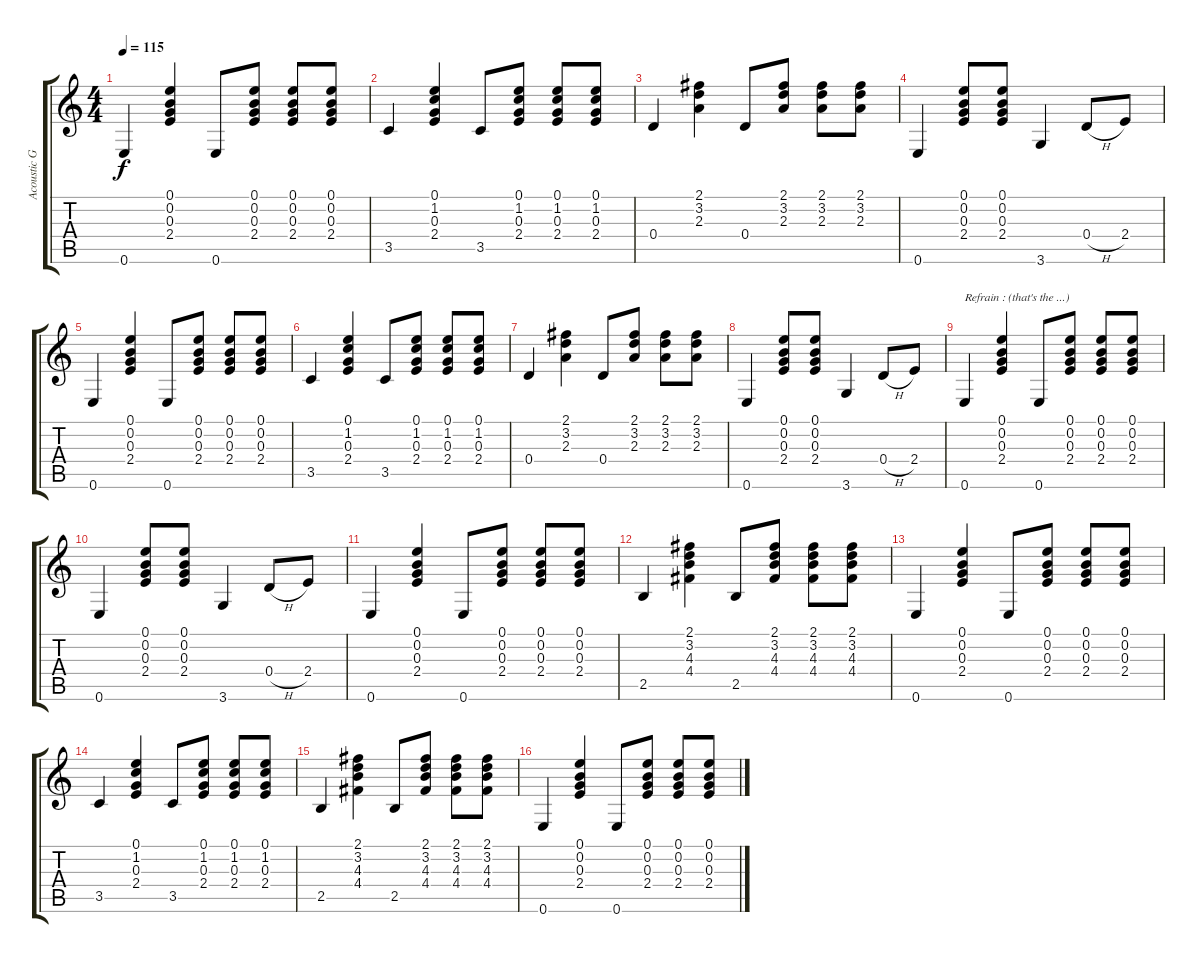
\track ("Acoustic Guitar" "Acoustic G") {instrument acousticguitarsteel}
\staff {score tabs}
\tuning (E4 B3 G3 D3 A2 E2) {hide}
\ts (4 4)
\tempo 115
\clef g2
\ks c
0.6.4{dy f} (0.1 0.2 0.3 2.4).4 0.6.8 (0.1 0.2 0.3 2.4).8 (0.1 0.2 0.3 2.4).8 (0.1 0.2 0.3 2.4).8 |
3.5.4 (0.1 1.2 0.3 2.4).4 3.5.8 (0.1 1.2 0.3 2.4).8 (0.1 1.2 0.3 2.4).8 (0.1 1.2 0.3 2.4).8 |
0.4.4 (2.1 3.2 2.3).4 0.4.8 (2.1 3.2 2.3).8 (2.1 3.2 2.3).8 (2.1 3.2 2.3).8 |
0.6.4 (0.1 0.2 0.3 2.4).8 (0.1 0.2 0.3 2.4).8 3.6.4 0.4{h}.8 2.4.8 |
0.6.4 (0.1 0.2 0.3 2.4).4 0.6.8 (0.1 0.2 0.3 2.4).8 (0.1 0.2 0.3 2.4).8 (0.1 0.2 0.3 2.4).8 |
3.5.4 (0.1 1.2 0.3 2.4).4 3.5.8 (0.1 1.2 0.3 2.4).8 (0.1 1.2 0.3 2.4).8 (0.1 1.2 0.3 2.4).8 |
0.4.4 (2.1 3.2 2.3).4 0.4.8 (2.1 3.2 2.3).8 (2.1 3.2 2.3).8 (2.1 3.2 2.3).8 |
0.6.4 (0.1 0.2 0.3 2.4).8 (0.1 0.2 0.3 2.4).8 3.6.4 0.4{h}.8 2.4.8 |
0.6.4{txt "Refrain : (that's the ...)"} (0.1 0.2 0.3 2.4).4 0.6.8 (0.1 0.2 0.3 2.4).8 (0.1 0.2 0.3 2.4).8 (0.1 0.2 0.3 2.4).8 |
0.6.4 (0.1 0.2 0.3 2.4).8 (0.1 0.2 0.3 2.4).8 3.6.4 0.4{h}.8 2.4.8 |
0.6.4 (0.1 0.2 0.3 2.4).4 0.6.8 (0.1 0.2 0.3 2.4).8 (0.1 0.2 0.3 2.4).8 (0.1 0.2 0.3 2.4).8 |
2.5.4 (2.1 3.2 4.3 4.4).4 2.5.8 (2.1 3.2 4.3 4.4).8 (2.1 3.2 4.3 4.4).8 (2.1 3.2 4.3 4.4).8 |
0.6.4 (0.1 0.2 0.3 2.4).4 0.6.8 (0.1 0.2 0.3 2.4).8 (0.1 0.2 0.3 2.4).8 (0.1 0.2 0.3 2.4).8 |
3.5.4 (0.1 1.2 0.3 2.4).4 3.5.8 (0.1 1.2 0.3 2.4).8 (0.1 1.2 0.3 2.4).8 (0.1 1.2 0.3 2.4).8 |
2.5.4 (2.1 3.2 4.3 4.4).4 2.5.8 (2.1 3.2 4.3 4.4).8 (2.1 3.2 4.3 4.4).8 (2.1 3.2 4.3 4.4).8 |
0.6.4 (0.1 0.2 0.3 2.4).4 0.6.8 (0.1 0.2 0.3 2.4).8 (0.1 0.2 0.3 2.4).8 (0.1 0.2 0.3 2.4).8
